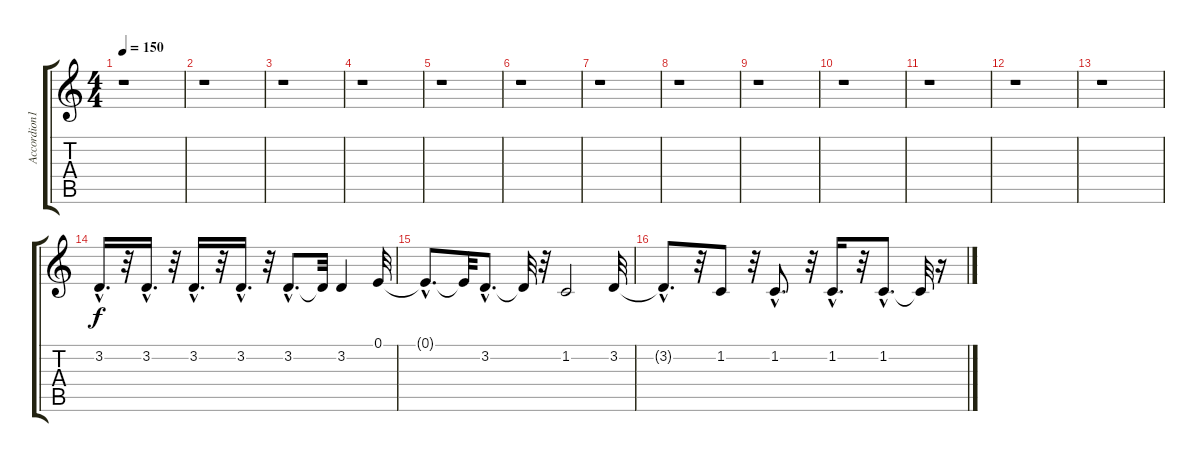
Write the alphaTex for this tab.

\track ("Accordion1" "Accordion1") {instrument accordion}
\staff {score tabs}
\tuning (E4 B3 G3 D3 A2 E2) {hide}
\ts (4 4)
\tempo 150
\clef g2
\ks c
r.1{dy f} |
r.1 |
r.1 |
r.1 |
r.1 |
r.1 |
r.1 |
r.1 |
r.1 |
r.1 |
r.1 |
r.1 |
r.1 |
3.2{hac}.16{d} r.32 3.2{hac}.16{d} r.32 3.2{hac}.16{d} r.32 3.2{hac}.16{d} r.32 3.2{hac}.8{d} 3.2{t}.32 3.2.4 0.1.32 |
0.1{hac t}.8{d} 0.1{t}.32 3.2{hac}.8{d} 3.2{t}.32 r.32 1.2.2 3.2.32 |
3.2{hac t}.8{d} r.32 1.2.8 r.32 1.2{hac}.8{d} r.32 1.2{hac}.16{d} r.32 1.2{hac}.8{d} 1.2{t}.32 r.16
